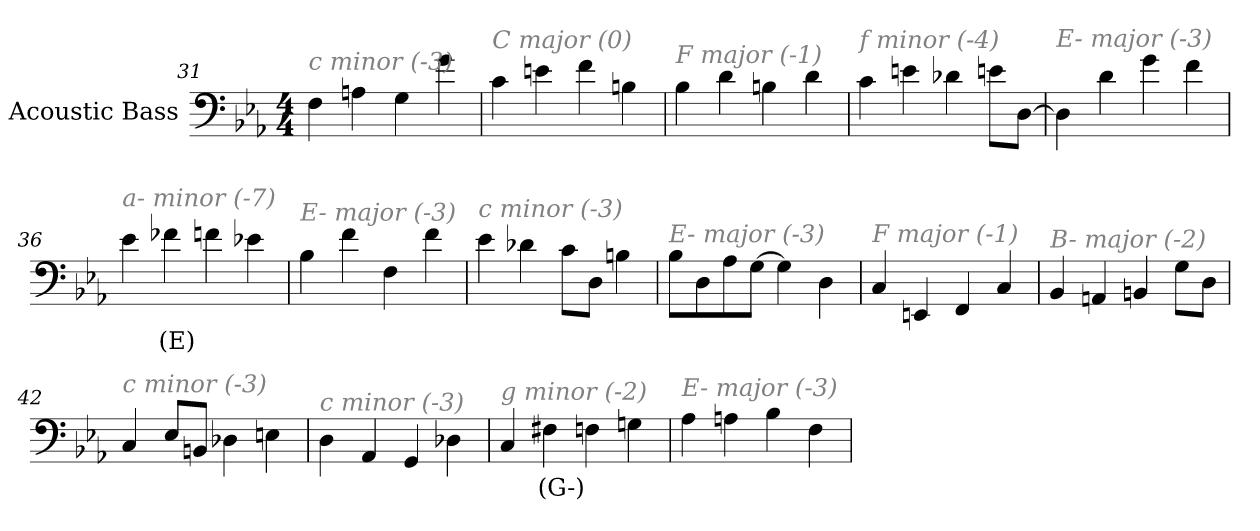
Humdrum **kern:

**kern	**text
*part1	*part1
*staff1	*staff1
*I"Acoustic Bass	*
*clefF4	*
*ITrd7c12	*
*k[b-e-a-]	*
*E-:	*
*M4/4	*
=31	=31
!LO:TX:i:color=#808080:t=c minor (-3)	!
4FF	.
4AAn	.
4GG	.
4G	.
=32	=32
!LO:TX:i:color=#808080:t=C major (0)	!
4C	.
4En	.
4F	.
4BBn	.
=33	=33
!LO:TX:i:color=#808080:t=F major (-1)	!
4BB-	.
4D	.
4BBn	.
4D	.
=34	=34
!LO:TX:i:color=#808080:t=f minor (-4)	!
4C	.
4En	.
4D-X	.
8EnL	.
[8DDJ	.
=35	=35
!LO:TX:i:color=#808080:t=E- major (-3)	!
4DD]	.
4D	.
4G	.
4F	.
=36	=36
!LO:TX:i:color=#808080:t=a- minor (-7)	!
4E-	.
4F-Xi	(E)
4F	.
4E-X	.
=37	=37
!LO:TX:i:color=#808080:t=E- major (-3)	!
4BB-	.
4F	.
4FF	.
4F	.
=38	=38
!LO:TX:i:color=#808080:t=c minor (-3)	!
4E-	.
4D-X	.
8CL	.
8DDJ	.
4BBn	.
=39	=39
!LO:TX:i:color=#808080:t=E- major (-3)	!
8BB-L	.
8DD	.
8AA-	.
[8GGJ	.
4GG]	.
4DD	.
=40	=40
!LO:TX:i:color=#808080:t=F major (-1)	!
4CC	.
4EEEn	.
4FFF	.
4CC	.
=41	=41
!LO:TX:i:color=#808080:t=B- major (-2)	!
4BBB-	.
4AAAn	.
4BBBn	.
8GGL	.
8DDJ	.
=42	=42
!LO:TX:i:color=#808080:t=c minor (-3)	!
4CC	.
8EE-L	.
8BBBnJ	.
4DD-X	.
4EEn	.
=43	=43
!LO:TX:i:color=#808080:t=c minor (-3)	!
4DD	.
4AAA-	.
4GGG	.
4DD-X	.
=44	=44
!LO:TX:i:color=#808080:t=g minor (-2)	!
4CC	.
4FF#Xi	(G-)
4FF	.
4GGn	.
=45	=45
!LO:TX:i:color=#808080:t=E- major (-3)	!
4AA-	.
4AAn	.
4BB-	.
4FF	.
=	=
*-	*-
